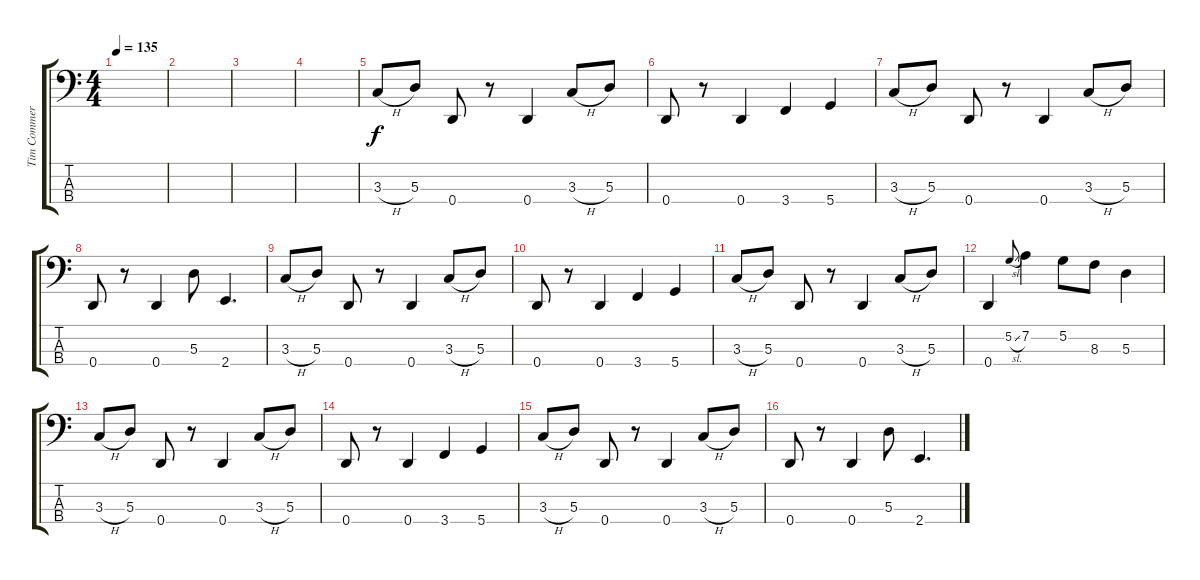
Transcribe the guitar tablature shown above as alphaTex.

\track ("Tim Commerford" "Tim Commer") {instrument electricbassfinger}
\staff {score tabs}
\tuning (G2 D2 A1 D1) {hide}
\ts (4 4)
\tempo 135
\clef f4
\ks c
|
|
|
|
3.3{h}.8 5.3.8 0.4.8 r.8 0.4.4 3.3{h}.8 5.3.8 |
0.4.8 r.8 0.4.4 3.4.4 5.4.4 |
3.3{h}.8 5.3.8 0.4.8 r.8 0.4.4 3.3{h}.8 5.3.8 |
0.4.8 r.8 0.4.4 5.3.8 2.4.4{d} |
3.3{h}.8 5.3.8 0.4.8 r.8 0.4.4 3.3{h}.8 5.3.8 |
0.4.8 r.8 0.4.4 3.4.4 5.4.4 |
3.3{h}.8 5.3.8 0.4.8 r.8 0.4.4 3.3{h}.8 5.3.8 |
0.4.4 5.2{sl}.8{gr onbeat} 7.2.4 5.2.8 8.3.8 5.3.4 |
3.3{h}.8 5.3.8 0.4.8 r.8 0.4.4 3.3{h}.8 5.3.8 |
0.4.8 r.8 0.4.4 3.4.4 5.4.4 |
3.3{h}.8 5.3.8 0.4.8 r.8 0.4.4 3.3{h}.8 5.3.8 |
0.4.8 r.8 0.4.4 5.3.8 2.4.4{d}
